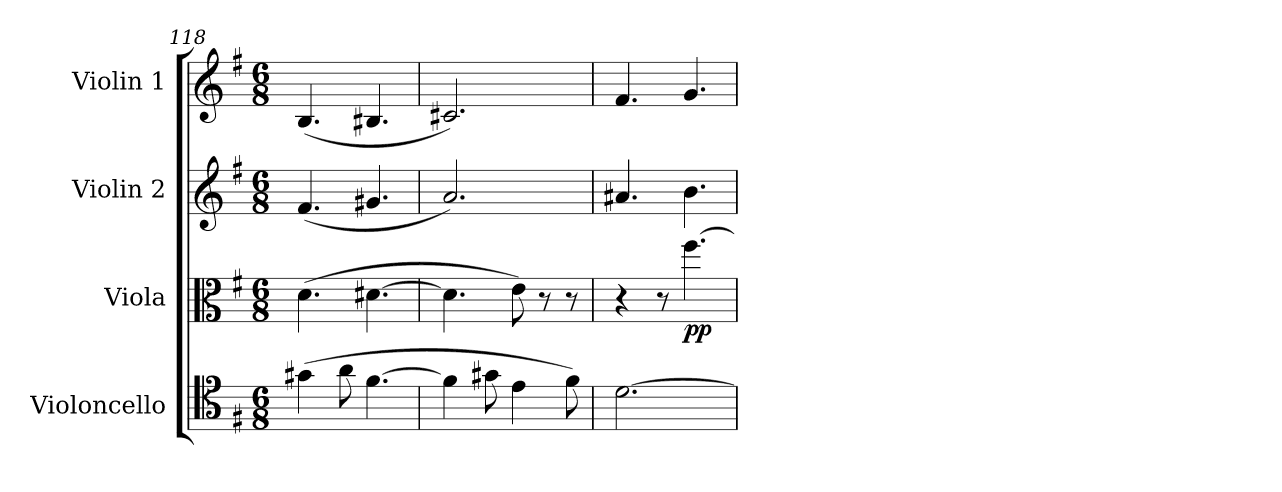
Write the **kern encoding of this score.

**kern	**kern	**dynam	**kern	**kern
*part4	*part3	*part3	*part2	*part1
*staff4	*staff3	*staff3	*staff2	*staff1
*I"Violoncello	*I"Viola	*	*I"Violin 2	*I"Violin 1
*I'Vc	*I'Vla	*	*I'Vln	*I'Vln
*clefC4	*clefC3	*	*clefG2	*clefG2
*k[f#]	*k[f#]	*	*k[f#]	*k[f#]
*M6/8	*M6/8	*	*M6/8	*M6/8
=118	=118	=118	=118	=118
(4g#X\	(4.d\	.	(4.f#/	(4.B/
8a\	.	.	.	.
[4.f#\	[4.d#X\	.	4.g#X/	4.B#X/
=119	=119	=119	=119	=119
4f#\]	4.d#\]	.	2.a/)	2.c#X/)
8g#X\	.	.	.	.
4e\	8e\)	.	.	.
.	8r	.	.	.
8f#\)	8r	.	.	.
=120	=120	=120	=120	=120
[2.d\	4r	.	4.a#X/	4.f#/
.	8r	.	.	.
!	!	!LO:DY:b	!	!
.	[4.ff#\	pp	4.b\	4.g/
=	=	=	=	=
*-	*-	*-	*-	*-
